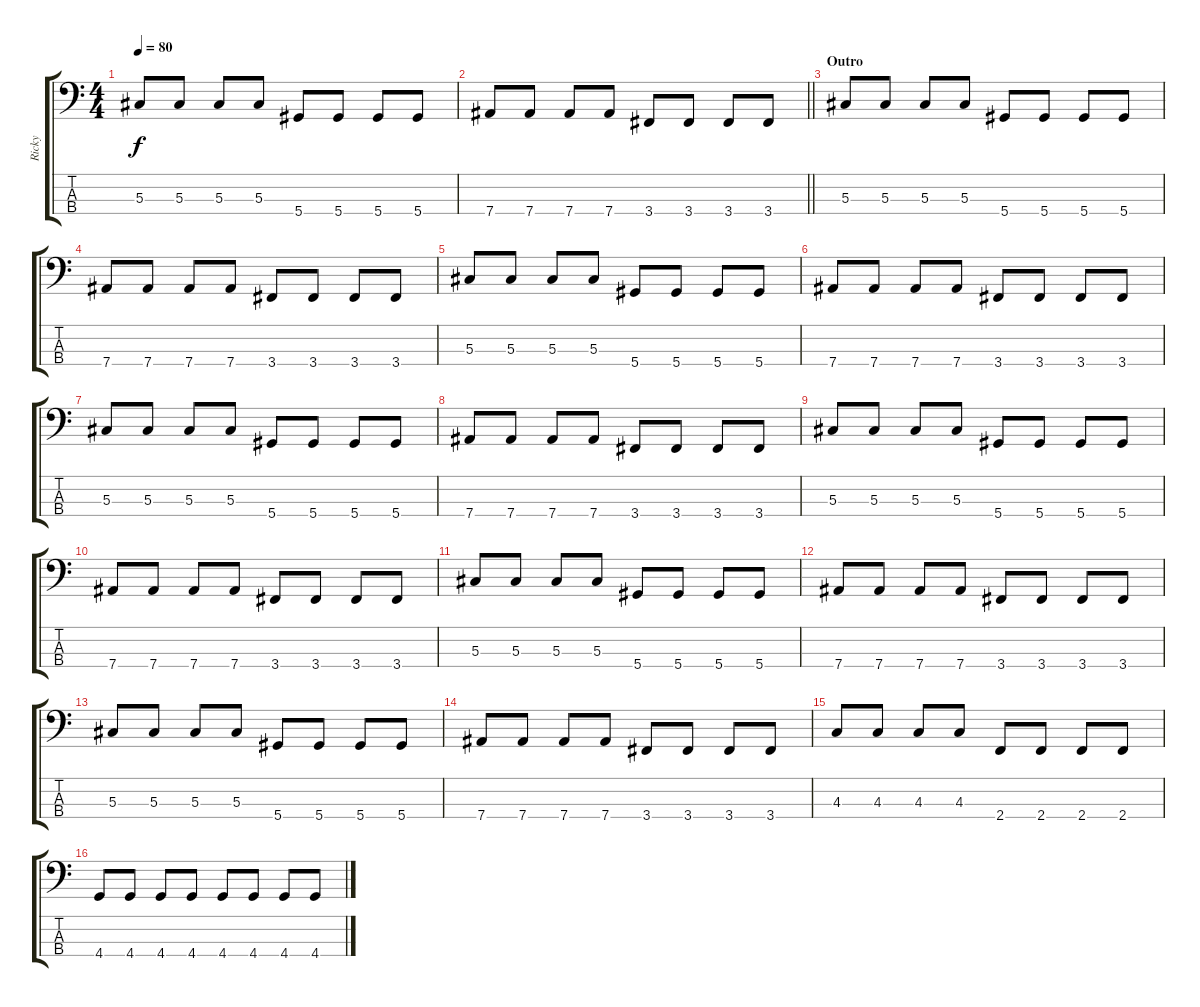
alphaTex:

\track ("Ricky" "Ricky") {instrument electricbassfinger}
\staff {score tabs}
\tuning (Gb2 Db2 Ab1 Eb1) {hide}
\ts (4 4)
\tempo 80
\clef f4
\ks c
5.3.8{dy f} 5.3.8 5.3.8 5.3.8 5.4.8 5.4.8 5.4.8 5.4.8 |
\barLineRight lightlight
7.4.8 7.4.8 7.4.8 7.4.8 3.4.8 3.4.8 3.4.8 3.4.8 |
\section ("" "Outro")
5.3.8 5.3.8 5.3.8 5.3.8 5.4.8 5.4.8 5.4.8 5.4.8 |
7.4.8 7.4.8 7.4.8 7.4.8 3.4.8 3.4.8 3.4.8 3.4.8 |
5.3.8 5.3.8 5.3.8 5.3.8 5.4.8 5.4.8 5.4.8 5.4.8 |
7.4.8 7.4.8 7.4.8 7.4.8 3.4.8 3.4.8 3.4.8 3.4.8 |
5.3.8 5.3.8 5.3.8 5.3.8 5.4.8 5.4.8 5.4.8 5.4.8 |
7.4.8 7.4.8 7.4.8 7.4.8 3.4.8 3.4.8 3.4.8 3.4.8 |
5.3.8 5.3.8 5.3.8 5.3.8 5.4.8 5.4.8 5.4.8 5.4.8 |
7.4.8 7.4.8 7.4.8 7.4.8 3.4.8 3.4.8 3.4.8 3.4.8 |
5.3.8 5.3.8 5.3.8 5.3.8 5.4.8 5.4.8 5.4.8 5.4.8 |
7.4.8 7.4.8 7.4.8 7.4.8 3.4.8 3.4.8 3.4.8 3.4.8 |
5.3.8 5.3.8 5.3.8 5.3.8 5.4.8 5.4.8 5.4.8 5.4.8 |
7.4.8 7.4.8 7.4.8 7.4.8 3.4.8 3.4.8 3.4.8 3.4.8 |
4.3.8 4.3.8 4.3.8 4.3.8 2.4.8 2.4.8 2.4.8 2.4.8 |
4.4.8 4.4.8 4.4.8 4.4.8 4.4.8 4.4.8 4.4.8 4.4.8
